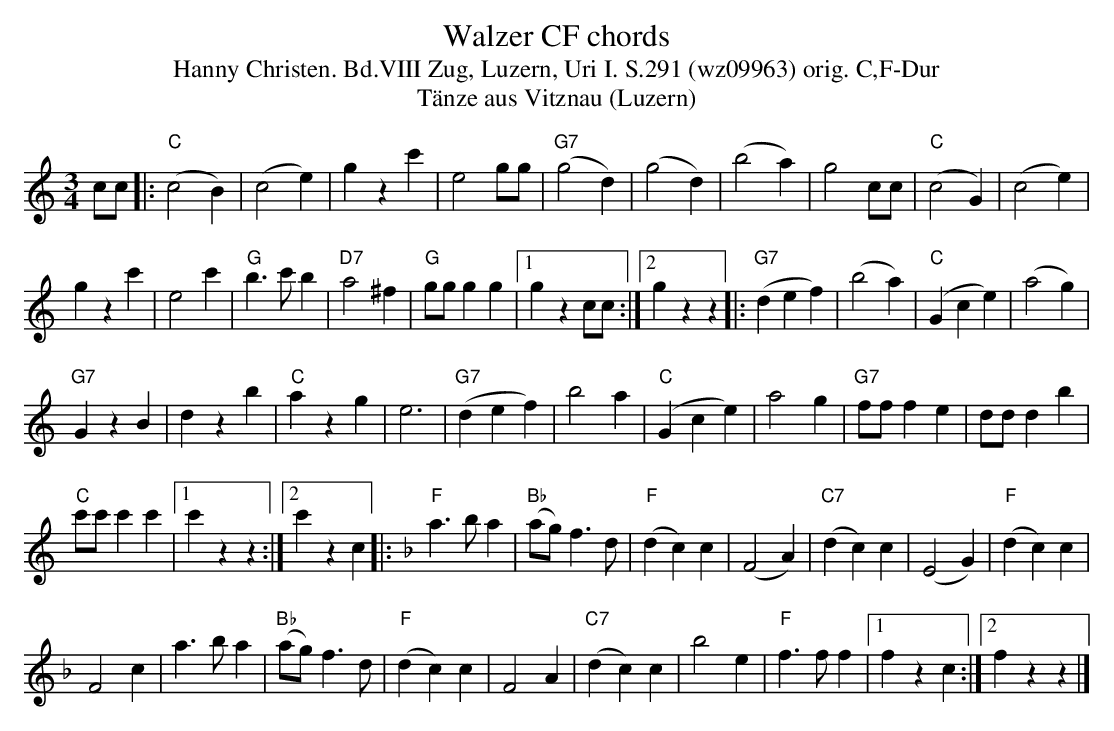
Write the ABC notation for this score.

X:1
T: Walzer CF chords
T:Hanny Christen. Bd.VIII Zug, Luzern, Uri I. S.291 (wz09963) orig. C,F-Dur
T: T\"anze aus Vitznau (Luzern)
M:3/4
L:1/4
K:C %%MIDI gchordon
c/c/ |: "C"(c2B) | (c2e) | gzc' | e2g/g/ | "G7"(g2d) | (g2d) | (b2a) | g2 c/c/ | "C"(c2G) | (c2e) |
gzc' | e2c' | "G"b>c'b | "D7"a2^f | "G"g/g/ gg |1 gzc/c/ :|2 gzz |: "G7"(def) | (b2a) | "C"(Gce) | (a2g) |
"G7"GzB | dzb | "C"azg | e3 | "G7"(def) | b2a | "C"(Gce) | a2g | "G7"f/f/ fe | d/d/ db |
"C"c'/c'/ c'c' |1 c'zz :|2 c'zc |: [K:F] "F"a>ba | "Bb"(a/g/) f>d | "F"(dc)c | (F2A) | "C7"(dc)c | (E2G) | "F"(dc)c |
F2c | a>ba | "Bb"(a/g/) f>d | "F"(dc)c | F2A | "C7"(dc)c | b2e | "F"f>ff |1 fzc :|2 fzz |]
